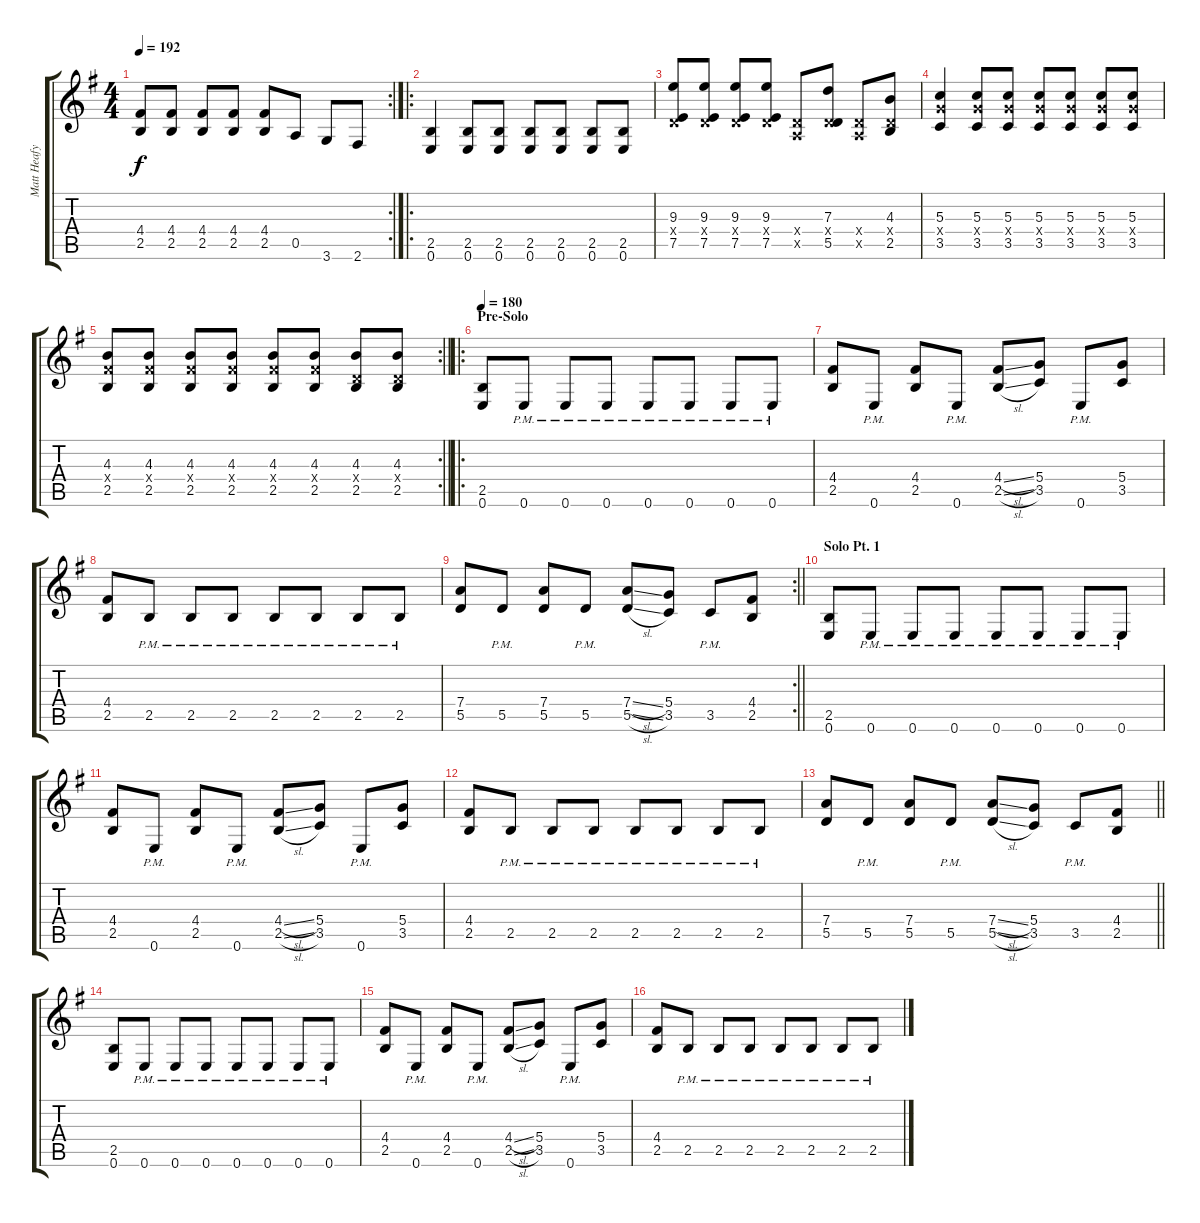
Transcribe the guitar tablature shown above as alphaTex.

\track ("Matt Heafy (rhythm)" "Matt Heafy") {instrument distortionguitar}
\staff {score tabs}
\tuning (E4 B3 G3 D3 A2 E2) {hide}
\rc 2
\ts (4 4)
\tempo 192
\clef g2
\ks eminor
(4.4 2.5).8{dy f} (4.4 2.5).8 (4.4 2.5).8 (4.4 2.5).8 (4.4 2.5).8 0.5.8 3.6.8 2.6.8 |
\ro
(2.5 0.6).4 (2.5 0.6).8 (2.5 0.6).8 (2.5 0.6).8 (2.5 0.6).8 (2.5 0.6).8 (2.5 0.6).8 |
(9.3 0.4{x} 7.5).8 (9.3 0.4{x} 7.5).8 (9.3 0.4{x} 7.5).8 (9.3 0.4{x} 7.5).8 (0.4{x} 0.5{x}).8 (7.3 0.4{x} 5.5).8 (0.4{x} 0.5{x}).8 (4.3 0.4{x} 2.5).8 |
(5.3 5.4{x} 3.5).4 (5.3 5.4{x} 3.5).8 (5.3 5.4{x} 3.5).8 (5.3 5.4{x} 3.5).8 (5.3 5.4{x} 3.5).8 (5.3 5.4{x} 3.5).8 (5.3 5.4{x} 3.5).8 |
\rc 2
\barLineRight lightlight
(4.3 4.4{x} 2.5).8 (4.3 4.4{x} 2.5).8 (4.3 4.4{x} 2.5).8 (4.3 4.4{x} 2.5).8 (4.3 4.4{x} 2.5).8 (4.3 4.4{x} 2.5).8 (4.3 0.4{x} 2.5).8 (4.3 0.4{x} 2.5).8 |
\ro
\section ("" "Pre-Solo")
\tempo 180
(2.5 0.6).8 0.6{pm}.8 0.6{pm}.8 0.6{pm}.8 0.6{pm}.8 0.6{pm}.8 0.6{pm}.8 0.6{pm}.8 |
(4.4 2.5).8 0.6{pm}.8 (4.4 2.5).8 0.6{pm}.8 (4.4{sl} 2.5{sl}).8 (5.4 3.5).8 0.6{pm}.8 (5.4 3.5).8 |
(4.4 2.5).8 2.5{pm}.8 2.5{pm}.8 2.5{pm}.8 2.5{pm}.8 2.5{pm}.8 2.5{pm}.8 2.5{pm}.8 |
\rc 2
\barLineRight lightlight
(7.4 5.5).8 5.5{pm}.8 (7.4 5.5).8 5.5{pm}.8 (7.4{sl} 5.5{sl}).8 (5.4 3.5).8 3.5{pm}.8 (4.4 2.5).8 |
\section ("" "Solo Pt. 1")
(2.5 0.6).8 0.6{pm}.8 0.6{pm}.8 0.6{pm}.8 0.6{pm}.8 0.6{pm}.8 0.6{pm}.8 0.6{pm}.8 |
(4.4 2.5).8 0.6{pm}.8 (4.4 2.5).8 0.6{pm}.8 (4.4{sl} 2.5{sl}).8 (5.4 3.5).8 0.6{pm}.8 (5.4 3.5).8 |
(4.4 2.5).8 2.5{pm}.8 2.5{pm}.8 2.5{pm}.8 2.5{pm}.8 2.5{pm}.8 2.5{pm}.8 2.5{pm}.8 |
\barLineRight lightlight
(7.4 5.5).8 5.5{pm}.8 (7.4 5.5).8 5.5{pm}.8 (7.4{sl} 5.5{sl}).8 (5.4 3.5).8 3.5{pm}.8 (4.4 2.5).8 |
(2.5 0.6).8 0.6{pm}.8 0.6{pm}.8 0.6{pm}.8 0.6{pm}.8 0.6{pm}.8 0.6{pm}.8 0.6{pm}.8 |
(4.4 2.5).8 0.6{pm}.8 (4.4 2.5).8 0.6{pm}.8 (4.4{sl} 2.5{sl}).8 (5.4 3.5).8 0.6{pm}.8 (5.4 3.5).8 |
(4.4 2.5).8 2.5{pm}.8 2.5{pm}.8 2.5{pm}.8 2.5{pm}.8 2.5{pm}.8 2.5{pm}.8 2.5{pm}.8
